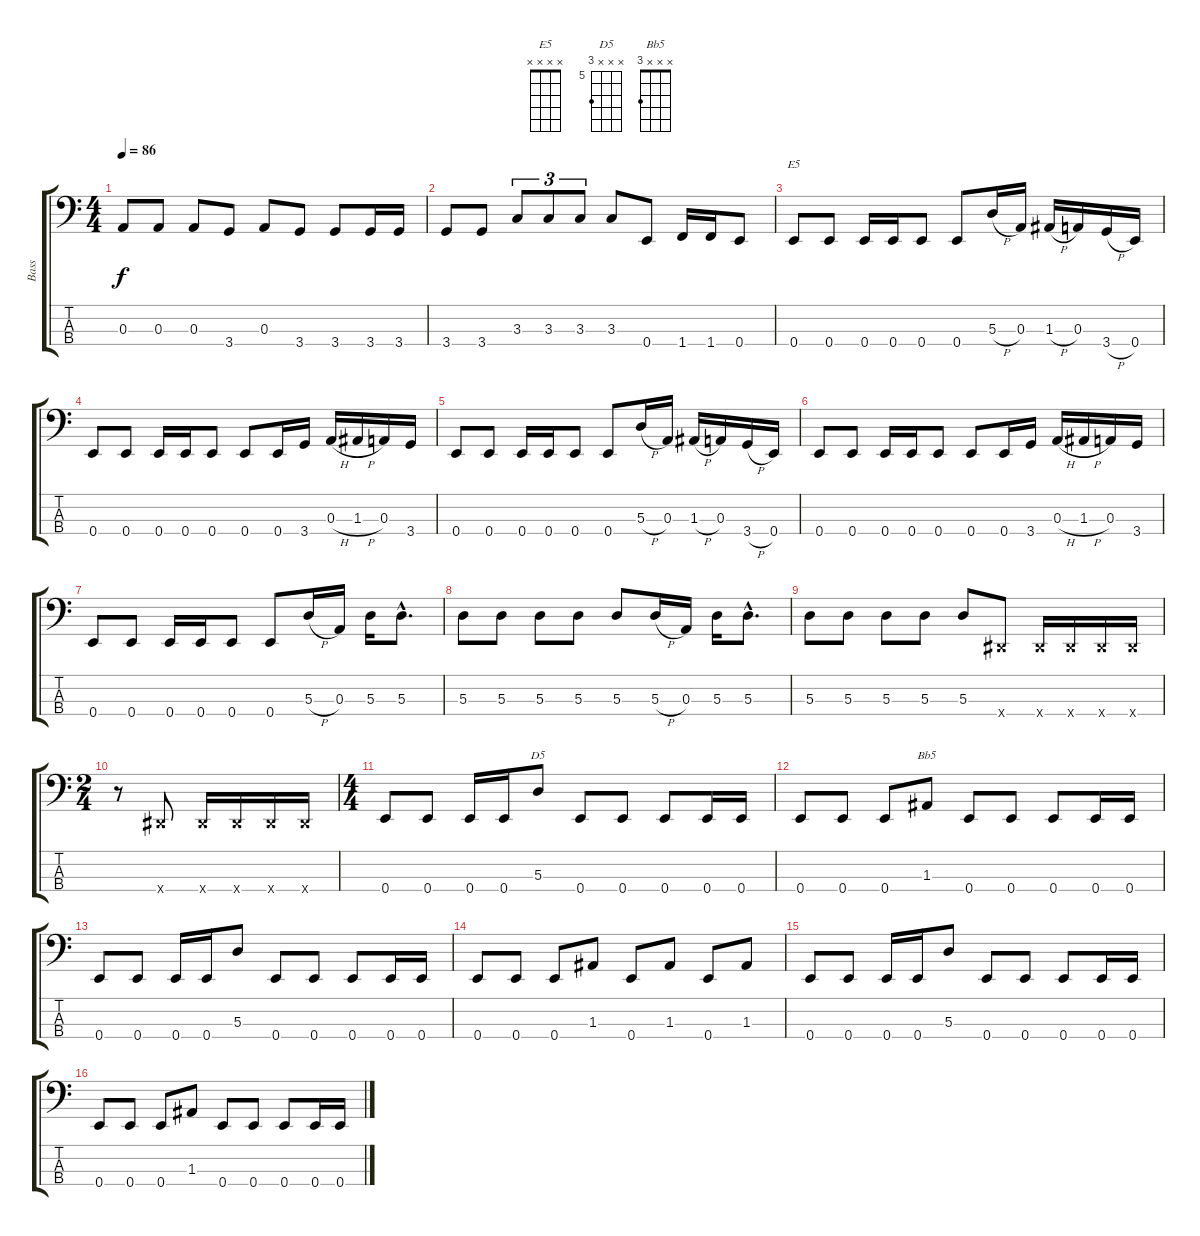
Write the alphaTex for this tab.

\track ("Bass" "Bass") {instrument electricbassfinger}
\staff {score tabs}
\tuning (G2 D2 A1 E1) {hide}
\chord ("E5" x x x x)
\chord ("D5" x x x 7) {firstfret 5}
\chord ("Bb5" x x x 3)
\ts (4 4)
\tempo 86
\clef f4
\ks c
0.3.8{dy f} 0.3.8 0.3.8 3.4.8 0.3.8 3.4.8 3.4.8 3.4.16 3.4.16 |
3.4.8 3.4.8 3.3.8{tu (3 2)} 3.3.8{tu (3 2)} 3.3.8{tu (3 2)} 3.3.8 0.4.8 1.4.16 1.4.16 0.4.8 |
0.4.8{ch "E5"} 0.4.8 0.4.16 0.4.16 0.4.8 0.4.8 5.3{h}.16 0.3.16 1.3{h}.16 0.3.16 3.4{h}.16 0.4.16 |
0.4.8 0.4.8 0.4.16 0.4.16 0.4.8 0.4.8 0.4.16 3.4.16 0.3{h}.16 1.3{h}.16 0.3.16 3.4.16 |
0.4.8 0.4.8 0.4.16 0.4.16 0.4.8 0.4.8 5.3{h}.16 0.3.16 1.3{h}.16 0.3.16 3.4{h}.16 0.4.16 |
0.4.8 0.4.8 0.4.16 0.4.16 0.4.8 0.4.8 0.4.16 3.4.16 0.3{h}.16 1.3{h}.16 0.3.16 3.4.16 |
0.4.8 0.4.8 0.4.16 0.4.16 0.4.8 0.4.8 5.3{h}.16 0.3.16 5.3.16 5.3{hac}.8{d} |
5.3.8 5.3.8 5.3.8 5.3.8 5.3.8 5.3{h}.16 0.3.16 5.3.16 5.3{hac}.8{d} |
5.3.8 5.3.8 5.3.8 5.3.8 5.3.8 -1.4{x}.8 -1.4{x}.16 -1.4{x}.16 -1.4{x}.16 -1.4{x}.16 |
\ts (2 4)
r.8 -1.4{x}.8 -1.4{x}.16 -1.4{x}.16 -1.4{x}.16 -1.4{x}.16 |
\ts (4 4)
0.4.8 0.4.8 0.4.16 0.4.16 5.3.8{ch "D5"} 0.4.8 0.4.8 0.4.8 0.4.16 0.4.16 |
0.4.8 0.4.8 0.4.8 1.3.8{ch "Bb5"} 0.4.8 0.4.8 0.4.8 0.4.16 0.4.16 |
0.4.8 0.4.8 0.4.16 0.4.16 5.3.8 0.4.8 0.4.8 0.4.8 0.4.16 0.4.16 |
0.4.8 0.4.8 0.4.8 1.3.8 0.4.8 1.3.8 0.4.8 1.3.8 |
0.4.8 0.4.8 0.4.16 0.4.16 5.3.8 0.4.8 0.4.8 0.4.8 0.4.16 0.4.16 |
0.4.8 0.4.8 0.4.8 1.3.8 0.4.8 0.4.8 0.4.8 0.4.16 0.4.16
